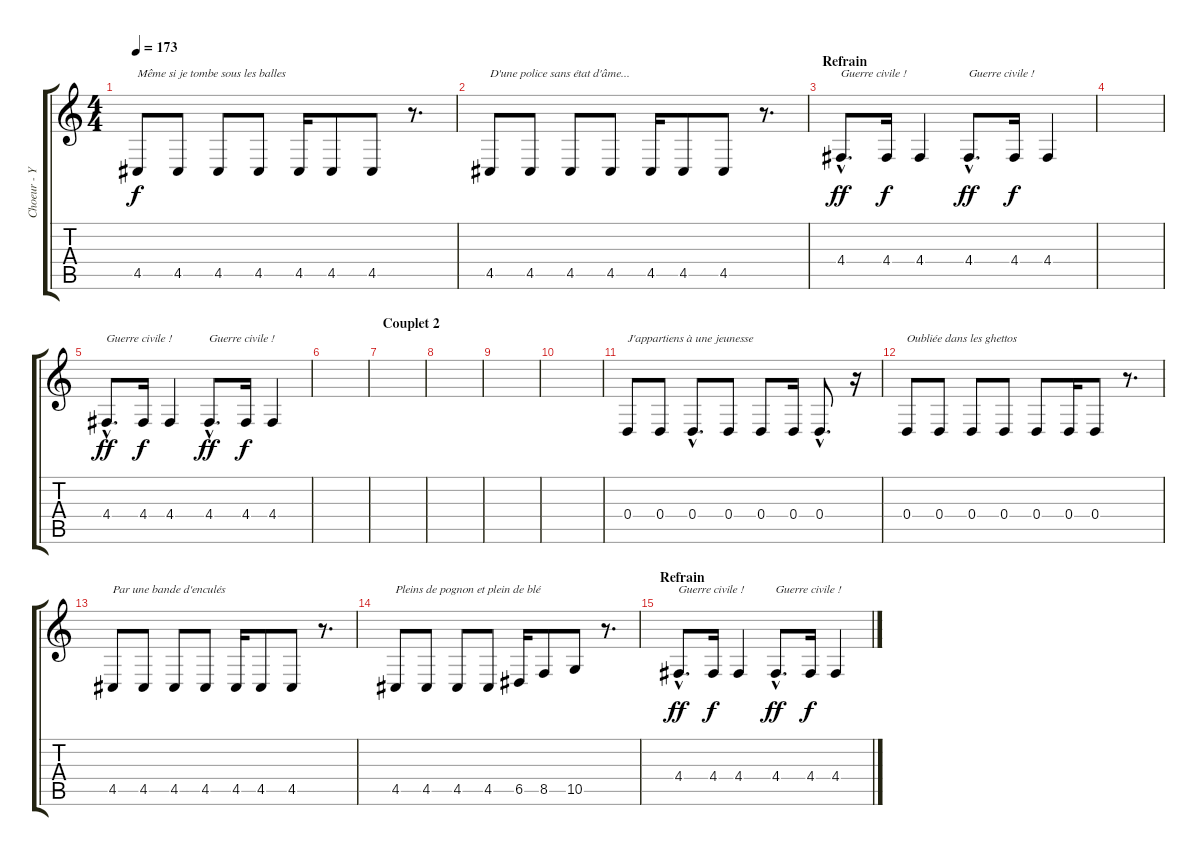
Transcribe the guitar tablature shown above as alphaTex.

\track ("Choeur - Yann" "Choeur - Y") {instrument voiceoohs}
\staff {score tabs}
\tuning (E4 B3 G3 D3 A2 E2) {hide}
\ts (4 4)
\tempo 173
\clef g2
\ks c
4.5.8{txt "Même si je tombe sous les balles" dy f} 4.5.8 4.5.8 4.5.8 4.5.16 4.5.8 4.5.8 r.8{d} |
4.5.8{txt "D'une police sans état d'âme..."} 4.5.8 4.5.8 4.5.8 4.5.16 4.5.8 4.5.8 r.8{d} |
\section ("" "Refrain")
4.4{hac}.8{d txt "Guerre civile !" dy ff} 4.4.16{dy f} 4.4.4 4.4{hac}.8{d txt "Guerre civile !" dy ff} 4.4.16{dy f} 4.4.4 |
|
4.4{hac}.8{d txt "Guerre civile !" dy ff} 4.4.16{dy f} 4.4.4 4.4{hac}.8{d txt "Guerre civile !" dy ff} 4.4.16{dy f} 4.4.4 |
|
\section ("" "Couplet 2")
|
|
|
|
0.4.8{txt "J'appartiens à une jeunesse"} 0.4.8 0.4{hac}.8{d} 0.4.8 0.4.8 0.4.16 0.4{hac}.8{d} r.16 |
0.4.8{txt "Oubliée dans les ghettos"} 0.4.8 0.4.8 0.4.8 0.4.8 0.4.16 0.4.8 r.8{d} |
4.5.8{txt "Par une bande d'enculés"} 4.5.8 4.5.8 4.5.8 4.5.16 4.5.8 4.5.8 r.8{d} |
4.5.8{txt "Pleins de pognon et plein de blé"} 4.5.8 4.5.8 4.5.8 6.5.16 8.5.8 10.5.8 r.8{d} |
\section ("" "Refrain")
4.4{hac}.8{d txt "Guerre civile !" dy ff} 4.4.16{dy f} 4.4.4 4.4{hac}.8{d txt "Guerre civile !" dy ff} 4.4.16{dy f} 4.4.4
